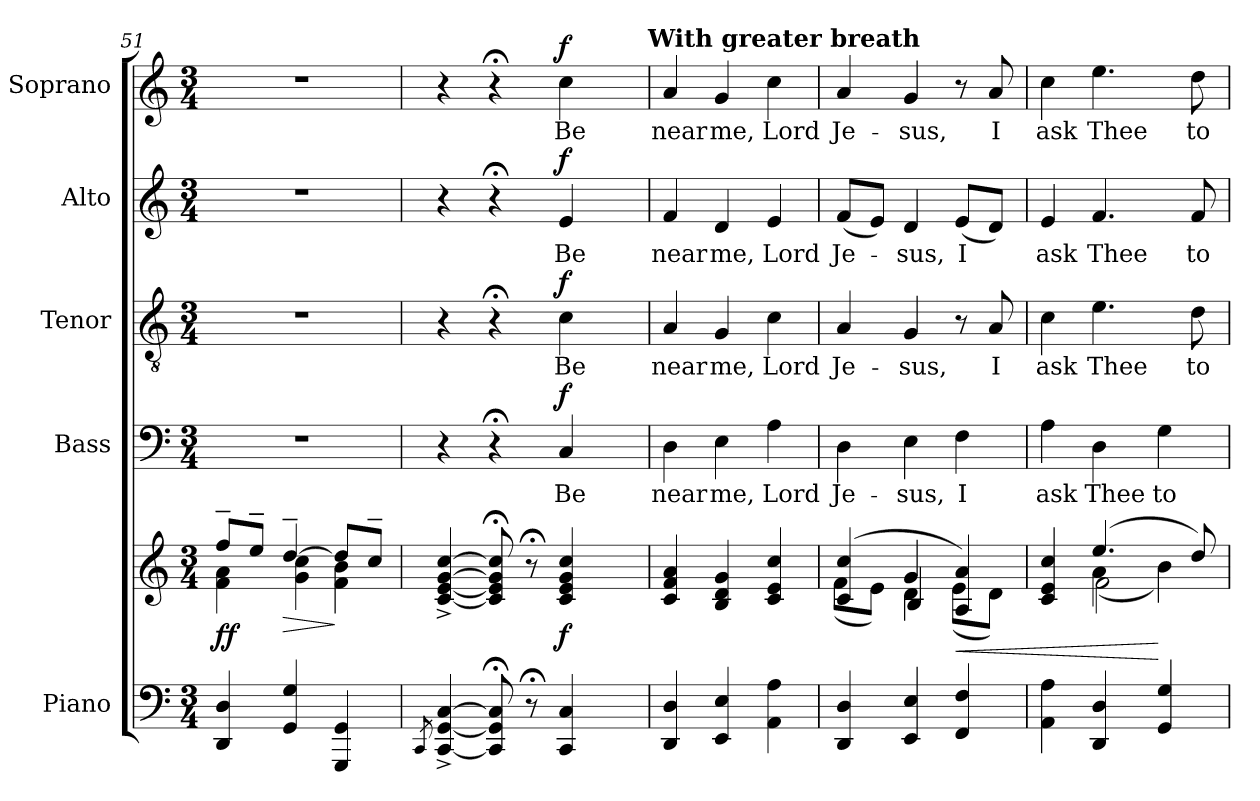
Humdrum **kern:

**kern	**kern	**dynam	**kern	**text	**dynam	**kern	**text	**dynam	**kern	**text	**dynam	**kern	**text	**dynam
*part5	*part5	*part5	*part4	*part4	*part4	*part3	*part3	*part3	*part2	*part2	*part2	*part1	*part1	*part1
*staff6	*staff5	*staff5/6	*staff4	*staff4	*staff4	*staff3	*staff3	*staff3	*staff2	*staff2	*staff2	*staff1	*staff1	*staff1
*I"Piano	*	*	*I"Bass	*	*	*I"Tenor	*	*	*I"Alto	*	*	*I"Soprano	*	*
*I'Pno.	*	*	*I'B.	*	*	*I'T.	*	*	*I'A.	*	*	*I'S.	*	*
*clefF4	*clefG2	*	*clefF4	*	*	*clefGv2	*	*	*clefG2	*	*	*clefG2	*	*
*	*	*	*	*	*	*ITrd7c12	*	*	*	*	*	*	*	*
*k[]	*k[]	*	*k[]	*	*	*k[]	*	*	*k[]	*	*	*k[]	*	*
*C:	*C:	*	*C:	*	*	*C:	*	*	*C:	*	*	*C:	*	*
*M3/4	*M3/4	*	*M3/4	*	*	*M3/4	*	*	*M3/4	*	*	*M3/4	*	*
=51	=51	=51	=51	=51	=51	=51	=51	=51	=51	=51	=51	=51	=51	=51
*	*^	*	*	*	*	*	*	*	*	*	*	*	*	*
!	!	!	!	!LO:N:vis=1	!	!	!LO:N:vis=1	!	!	!LO:N:vis=1	!	!	!LO:N:vis=1	!	!
4DDi/ 4Di	8ff~i/L	4fi\ 4ai	ff	2.r	.	.	2.r	.	.	2.r	.	.	2.r	.	.
.	8ee~i/J	.	.	.	.	.	.	.	.	.	.	.	.	.	.
!	!	!	!LO:HP:b	!	!	!	!	!	!	!	!	!	!	!	!
4GGi/ 4Gi	[>4dd~i/	4gi\ 4cci	>	.	.	.	.	.	.	.	.	.	.	.	.
4GGGi/ 4GGi	8ddi/L]	4fi\ 4bi	]	.	.	.	.	.	.	.	.	.	.	.	.
.	8cc~i/J	.	.	.	.	.	.	.	.	.	.	.	.	.	.
*	*v	*v	*	*	*	*	*	*	*	*	*	*	*	*	*
=52	=52	=52	=52	=52	=52	=52	=52	=52	=52	=52	=52	=52	=52	=52
8qCCi/	.	.	.	.	.	.	.	.	.	.	.	.	.	.
*	*	*	*	*	*	*	*	*	*	*	*	*^	*	*
[<4CCi/^ [<4GGi^ [>4Ci^	[<4ci/^ [<4ei^ [>4gi^ [>4cci^	.	4r	.	.	4r	.	.	4r	.	.	4r	2ryy	.	.
8CCi/]; 8GGi]; 8Ci];	8ci/]; 8ei]; 8gi]; 8cci];	.	4r;	.	.	4r;	.	.	4r;	.	.	4r;	.	.	.
8r;	8r;	.	.	.	.	.	.	.	.	.	.	.	.	.	.
!	!	!	!	!LO:LY:b:color=#000000	!	!	!	!	!	!	!	!	!	!	!
!	!	!	!	!	!	!	!LO:LY:b:color=#000000	!	!	!	!	!	!	!	!
!	!	!	!	!	!	!	!	!	!	!LO:LY:b:color=#000000	!	!	!	!	!
!	!	!	!	!	!	!	!	!	!	!	!	!	!	!LO:LY:b:color=#000000	!
4CCi/ 4Ci	4ci/ 4ei 4gi 4cci	f	4Ci/	Be	f	4Ci\	Be	f	4ei/	Be	f	4cci\	8ryy	Be	f
.	.	.	.	.	.	.	.	.	.	.	.	.	16ryy	.	.
.	.	.	.	.	.	.	.	.	.	.	.	.	32ryy	.	.
.	.	.	.	.	.	.	.	.	.	.	.	.	64ryy	.	.
.	.	.	.	.	.	.	.	.	.	.	.	.	128...ryy	.	.
!	!	!	!	!	!	!	!	!	!	!	!	!	!LO:TX:a:B:t=With greater breath	!	!
.	.	.	.	.	.	.	.	.	.	.	.	.	1024ryy	.	.
*	*	*	*	*	*	*	*	*	*	*	*	*v	*v	*	*
=53	=53	=53	=53	=53	=53	=53	=53	=53	=53	=53	=53	=53	=53	=53
*	*	*	*	*	*	*	*	*	*	*	*	*^	*	*
!	!	!	!	!LO:LY:b:color=#000000	!	!	!	!	!	!	!	!	!	!	!
*	*	*	*	*	*	*	*	*	*	*	*	*v	*v	*	*
*	*	*	*	*	*	*	*	*	*	*	*	*^	*	*
!	!	!	!	!	!	!	!LO:LY:b:color=#000000	!	!	!	!	!	!	!	!
*	*	*	*	*	*	*	*	*	*	*	*	*v	*v	*	*
*	*	*	*	*	*	*	*	*	*	*	*	*^	*	*
!	!	!	!	!	!	!	!	!	!	!LO:LY:b:color=#000000	!	!	!	!	!
*	*	*	*	*	*	*	*	*	*	*	*	*v	*v	*	*
*	*	*	*	*	*	*	*	*	*	*	*	*^	*	*
!	!	!	!	!	!	!	!	!	!	!	!	!	!	!LO:LY:b:color=#000000	!
*	*	*	*	*	*	*	*	*	*	*	*	*v	*v	*	*
4DDi/ 4Di	4ci/ 4fi 4ai	.	4Di\	near	.	4AAi/	near	.	4fi/	near	.	4ai/	near	.
!	!	!	!	!LO:LY:b:color=#000000	!	!	!	!	!	!	!	!	!	!
!	!	!	!	!	!	!	!LO:LY:b:color=#000000	!	!	!	!	!	!	!
!	!	!	!	!	!	!	!	!	!	!LO:LY:b:color=#000000	!	!	!	!
!	!	!	!	!	!	!	!	!	!	!	!	!	!LO:LY:b:color=#000000	!
4EEi/ 4Ei	4Bi/ 4di 4gi	.	4Ei\	me,	.	4GGi/	me,	.	4di/	me,	.	4gi/	me,	.
!	!	!	!	!LO:LY:b:color=#000000	!	!	!	!	!	!	!	!	!	!
!	!	!	!	!	!	!	!LO:LY:b:color=#000000	!	!	!	!	!	!	!
!	!	!	!	!	!	!	!	!	!	!LO:LY:b:color=#000000	!	!	!	!
!	!	!	!	!	!	!	!	!	!	!	!	!	!LO:LY:b:color=#000000	!
4AAi\ 4Ai	4ci/ 4ei 4cci	.	4Ai\	Lord	.	4Ci\	Lord	.	4ei/	Lord	.	4cci\	Lord	.
=54	=54	=54	=54	=54	=54	=54	=54	=54	=54	=54	=54	=54	=54	=54
*	*^	*	*	*	*	*	*	*	*	*	*	*	*	*
*	*	*^	*	*	*	*	*	*	*	*	*	*	*	*	*
!	!	!	!	!	!	!LO:LY:b:color=#000000	!	!	!	!	!	!	!	!	!	!
!	!	!	!	!	!	!	!	!	!LO:LY:b:color=#000000	!	!	!	!	!	!	!
!	!	!	!	!	!	!	!	!	!	!	!	!LO:LY:b:color=#000000	!	!	!	!
!	!	!	!	!	!	!	!	!	!	!	!	!	!	!	!LO:LY:b:color=#000000	!
4DDi/ 4Di	(4ci/ 4cci	(8fi\L	4ryy	.	4Di\	Je-	.	4AAi/	Je-	.	(8fi/L	Je-	.	4ai/	Je-	.
.	.	8ei\J)	.	.	.	.	.	.	.	.	8ei/J)	.	.	.	.	.
!	!	!	!	!	!	!LO:LY:b:color=#000000	!	!	!	!	!	!	!	!	!	!
!	!	!	!	!	!	!	!	!	!LO:LY:b:color=#000000	!	!	!	!	!	!	!
!	!	!	!	!	!	!	!	!	!	!	!	!LO:LY:b:color=#000000	!	!	!	!
!	!	!	!	!	!	!	!	!	!	!	!	!	!	!	!LO:LY:b:color=#000000	!
4EEi/ 4Ei	4gi/	4di\	4Bi/	.	4Ei\	-sus,	.	4GGi/	-sus,	.	4di/	-sus,	.	4gi/	-sus,	.
!	!	!	!	!LO:HP:b	!	!	!	!	!	!	!	!	!	!	!	!
!	!	!	!	!	!	!LO:LY:b:color=#000000	!	!	!	!	!	!	!	!	!	!
!	!	!	!	!	!	!	!	!	!	!	!	!LO:LY:b:color=#000000	!	!	!	!
4FFi/ 4Fi	4Ai/ 4ai)	(8ei\L	4ryy	<	4Fi\	I	.	8r	.	.	(8ei/L	I	.	8r	.	.
!	!	!	!	!	!	!	!	!	!LO:LY:b:color=#000000	!	!	!	!	!	!	!
!	!	!	!	!	!	!	!	!	!	!	!	!	!	!	!LO:LY:b:color=#000000	!
.	.	8di\J)	.	.	.	.	.	8AAi/	I	.	8di/J)	.	.	8ai/	I	.
=55	=55	=55	=55	=55	=55	=55	=55	=55	=55	=55	=55	=55	=55	=55	=55	=55
!	!	!	!	!	!	!LO:LY:b:color=#000000	!	!	!	!	!	!	!	!	!	!
!	!	!	!	!	!	!	!	!	!LO:LY:b:color=#000000	!	!	!	!	!	!	!
!	!	!	!	!	!	!	!	!	!	!	!	!LO:LY:b:color=#000000	!	!	!	!
!	!	!	!	!	!	!	!	!	!	!	!	!	!	!	!LO:LY:b:color=#000000	!
4AAi\ 4Ai	4ci/ 4ei 4cci	4ryy	4ryy	.	4Ai\	ask	.	4Ci\	ask	.	4ei/	ask	.	4cci\	ask	.
!	!	!	!	!	!	!LO:LY:b:color=#000000	!	!	!	!	!	!	!	!	!	!
!	!	!	!	!	!	!	!	!	!LO:LY:b:color=#000000	!	!	!	!	!	!	!
!	!	!	!	!	!	!	!	!	!	!	!	!LO:LY:b:color=#000000	!	!	!	!
!	!	!	!	!	!	!	!	!	!	!	!	!	!	!	!LO:LY:b:color=#000000	!
4DDi/ 4Di	(4.eei/	(4ai\	2fi\	.	4Di\	Thee	.	4.Ei\	Thee	.	4.fi/	Thee	.	4.eei\	Thee	.
!	!	!	!	!	!	!LO:LY:b:color=#000000	!	!	!	!	!	!	!	!	!	!
4GGi/ 4Gi	.	4bi\)	.	[	4Gi\	to	.	.	.	.	.	.	.	.	.	.
!	!	!	!	!	!	!	!	!	!LO:LY:b:color=#000000	!	!	!	!	!	!	!
!	!	!	!	!	!	!	!	!	!	!	!	!LO:LY:b:color=#000000	!	!	!	!
!	!	!	!	!	!	!	!	!	!	!	!	!	!	!	!LO:LY:b:color=#000000	!
.	8ddi/)	.	.	.	.	.	.	8Di\	to	.	8fi/	to	.	8ddi\	to	.
*	*v	*v	*v	*	*	*	*	*	*	*	*	*	*	*	*	*
=	=	=	=	=	=	=	=	=	=	=	=	=	=	=
*-	*-	*-	*-	*-	*-	*-	*-	*-	*-	*-	*-	*-	*-	*-
